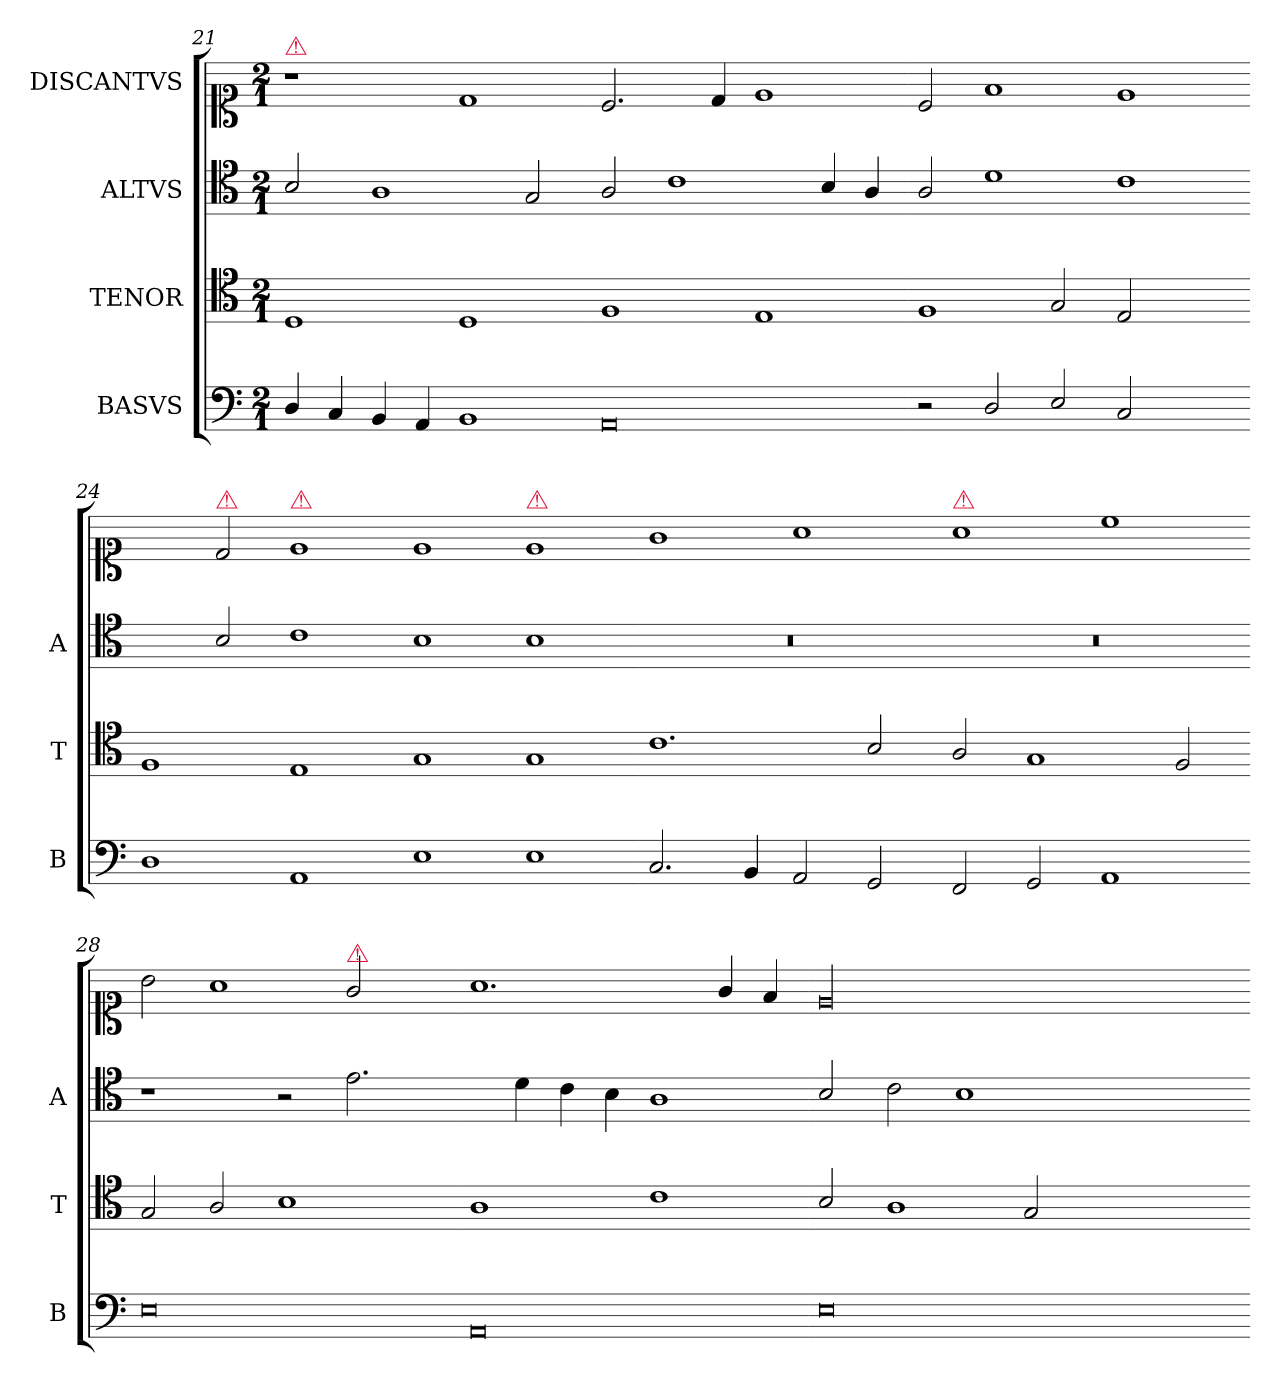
**kern	**kern	**kern	**kern
*part4	*part3	*part2	*part1
*staff4	*staff3	*staff2	*staff1
*I"BASVS	*I"TENOR	*I"ALTVS	*I"DISCANTVS
*I'B	*I'T	*I'A	*
*clefF4	*clefC4	*clefC4	*clefC1
*k[]	*k[]	*k[]	*k[]
*M2/1	*M2/1	*M2/1	*M2/1
=21	=21	=21	=21
!	!	!	!LO:TX:a:color=crimson:t=⚠
4D/	1D	2B/	1r
4C/	.	.	.
4BB/	.	1A	.
4AA/	.	.	.
1BB	1D	.	1d
.	.	2G/	.
=22-	=22-	=22-	=22-
0AA	1F	2A/	2.c/
.	.	1c	.
.	.	.	4d/
.	1E	.	1e
.	.	4B/	.
.	.	4A/	.
=23-	=23-	=23-	=23-
2r	1F	2A/	2c/
2D/	.	1d	1f
2E/	2G/	.	.
2C/	2E/	1c\	1e/
2ryy	2ryy	.	.
=24-	=24-	=24-	=24-
1D	1F	2ryy	2ryy
!	!	!	!LO:TX:a:color=crimson:t=⚠
.	.	2B/	2d/
!	!	!	!LO:TX:a:color=crimson:t=⚠
1AA	1E	1c	1e
=25-	=25-	=25-	=25-
1E	1G	1B	1e
!	!	!	!LO:TX:a:color=crimson:t=⚠
1E	1G	1B	1e
=26-	=26-	=26-	=26-
2.C/	1.c	0r	1g
4BB/	.	.	.
2AA/	.	.	1a
2GG/	2B/	.	.
=27-	=27-	=27-	=27-
!	!	!	!LO:TX:a:color=crimson:t=⚠
2FF/	2A/	0r	1a
2GG/	1G	.	.
1AA	.	.	1cc
.	2F/	.	.
=28-	=28-	=28-	=28-
0E	2G/	1r	2b\
.	2A/	.	1a
.	1B	2r	.
!	!	!	!LO:TX:a:color=crimson:t=⚠
.	.	2.e\	2g/
4ryy	4ryy	.	4ryy
=29-	=29-	=29-	=29-
0AA	1A	4ryy	1.a
.	.	4d\	.
.	.	4c\	.
.	.	4B\	.
.	1c	1A	.
.	.	.	4g/
.	.	.	4f/
=30-	=30-	=30-	=30-
0E	2B/	2B/	00e
.	1A	2c\	.
.	.	1B	.
.	2G/	.	.
0ryy	0ryy	0ryy	.
=-	=-	=-	=-
*-	*-	*-	*-
